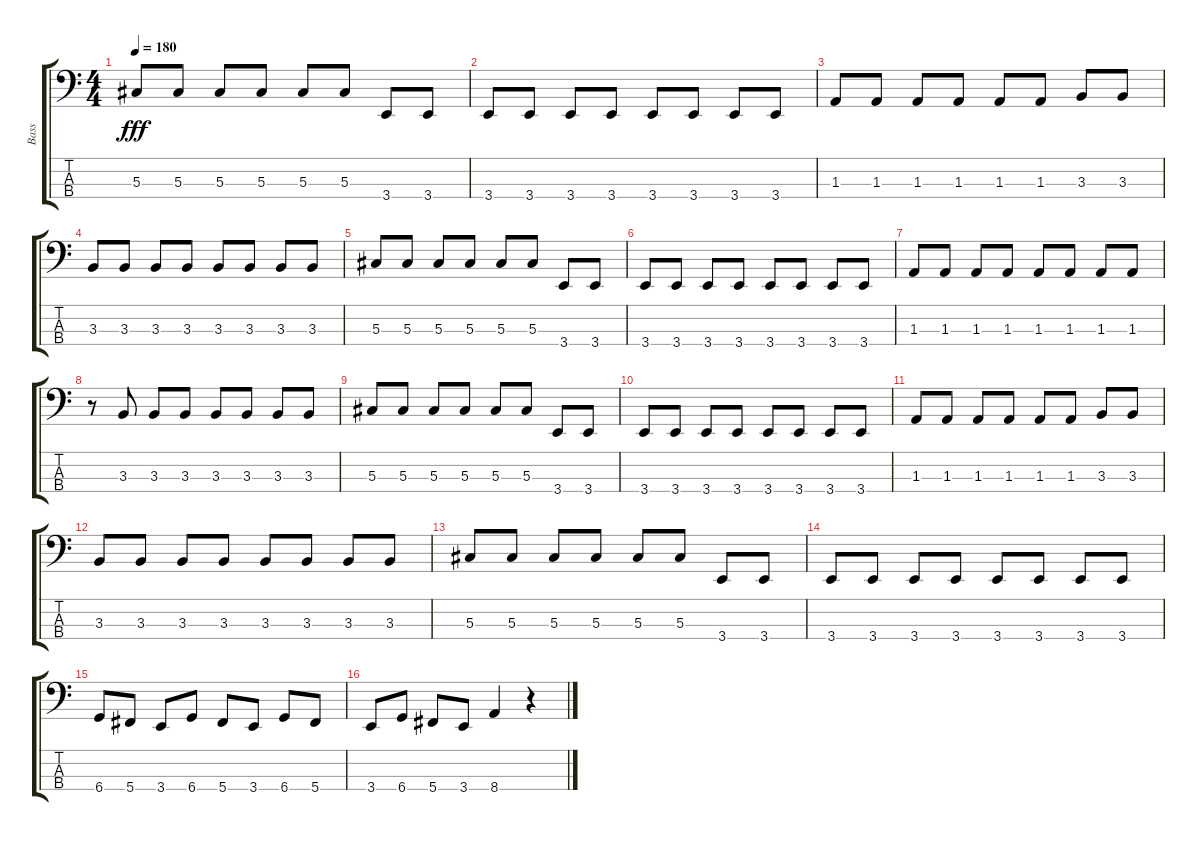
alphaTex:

\track ("Bass" "Bass") {instrument electricbassfinger}
\staff {score tabs}
\tuning (Gb2 Db2 Ab1 Db1) {hide}
\ts (4 4)
\tempo 180
\clef f4
\ks c
5.3.8{dy fff} 5.3.8 5.3.8 5.3.8 5.3.8 5.3.8 3.4.8 3.4.8 |
3.4.8 3.4.8 3.4.8 3.4.8 3.4.8 3.4.8 3.4.8 3.4.8 |
1.3.8 1.3.8 1.3.8 1.3.8 1.3.8 1.3.8 3.3.8 3.3.8 |
3.3.8 3.3.8 3.3.8 3.3.8 3.3.8 3.3.8 3.3.8 3.3.8 |
5.3.8 5.3.8 5.3.8 5.3.8 5.3.8 5.3.8 3.4.8 3.4.8 |
3.4.8 3.4.8 3.4.8 3.4.8 3.4.8 3.4.8 3.4.8 3.4.8 |
1.3.8 1.3.8 1.3.8 1.3.8 1.3.8 1.3.8 1.3.8 1.3.8 |
r.8 3.3.8 3.3.8 3.3.8 3.3.8 3.3.8 3.3.8 3.3.8 |
5.3.8 5.3.8 5.3.8 5.3.8 5.3.8 5.3.8 3.4.8 3.4.8 |
3.4.8 3.4.8 3.4.8 3.4.8 3.4.8 3.4.8 3.4.8 3.4.8 |
1.3.8 1.3.8 1.3.8 1.3.8 1.3.8 1.3.8 3.3.8 3.3.8 |
3.3.8 3.3.8 3.3.8 3.3.8 3.3.8 3.3.8 3.3.8 3.3.8 |
5.3.8 5.3.8 5.3.8 5.3.8 5.3.8 5.3.8 3.4.8 3.4.8 |
3.4.8 3.4.8 3.4.8 3.4.8 3.4.8 3.4.8 3.4.8 3.4.8 |
6.4.8 5.4.8 3.4.8 6.4.8 5.4.8 3.4.8 6.4.8 5.4.8 |
3.4.8 6.4.8 5.4.8 3.4.8 8.4.4 r.4
